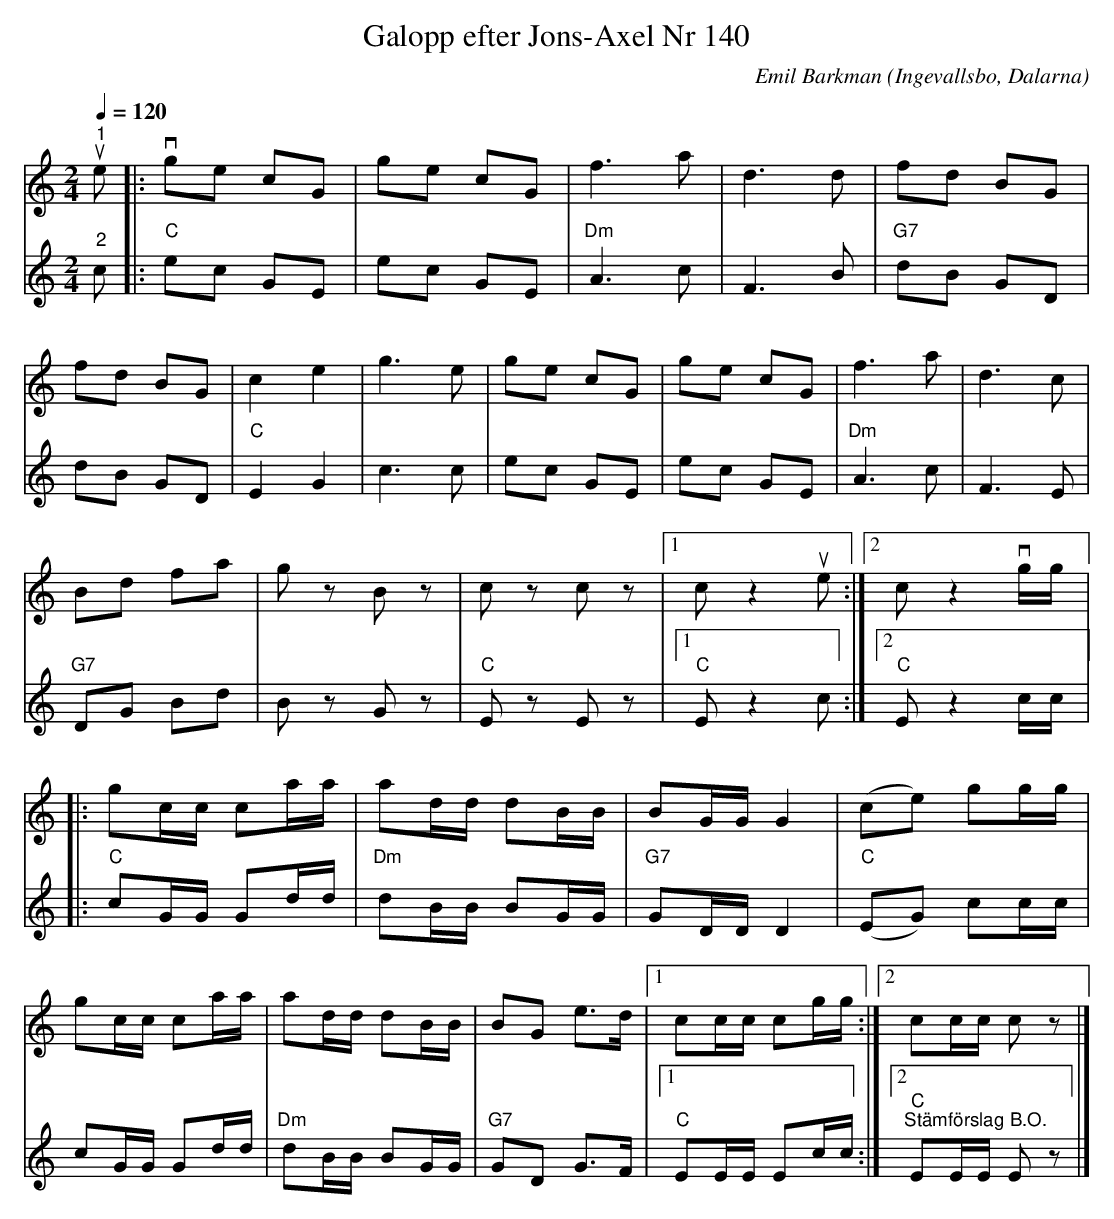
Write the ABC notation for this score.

X:1
T:Galopp efter Jons-Axel Nr 140
C:Emil Barkman
O:Ingevallsbo, Dalarna
L:1/8
Q:1/4=120
M:2/4
K:C
V:1
"^1"u e |:v ge cG | ge cG | f3 a | d3 d | fd BG |
fd BG | c2 e2 | g3 e | ge cG | ge cG | f3 a | d3 c |
Bd fa | g z B z | c z c z |1 c z2u e :|2 c z2v g/g/ |:
gc/c/ ca/a/ | ad/d/ dB/B/ | BG/G/ G2 | (ce) gg/g/ |
gc/c/ ca/a/ | ad/d/ dB/B/ | BG e>d |1 cc/c/ cg/g/ :|2 cc/c/ c z |]
V:2
"^2" c |:"C" ec GE | ec GE |"Dm" A3 c | F3 B |"G7" dB GD | dB GD |"C" E2 G2 | c3 c | ec GE |
ec GE |"Dm" A3 c | F3 E |"G7" DG Bd | B z G z |"C" E z E z |1"C" E z2 c :|2"C" E z2 c/c/ |:
"C" cG/G/ Gd/d/ |"Dm" dB/B/ BG/G/ | "G7" GD/D/ D2 | "C" (EG) cc/c/ | cG/G/ Gd/d/ |"Dm" dB/B/ BG/G/ |
"G7" GD G>F |1"C" EE/E/ Ec/c/ :|2"C" "^Stämförslag B.O." EE/E/ E z |]
